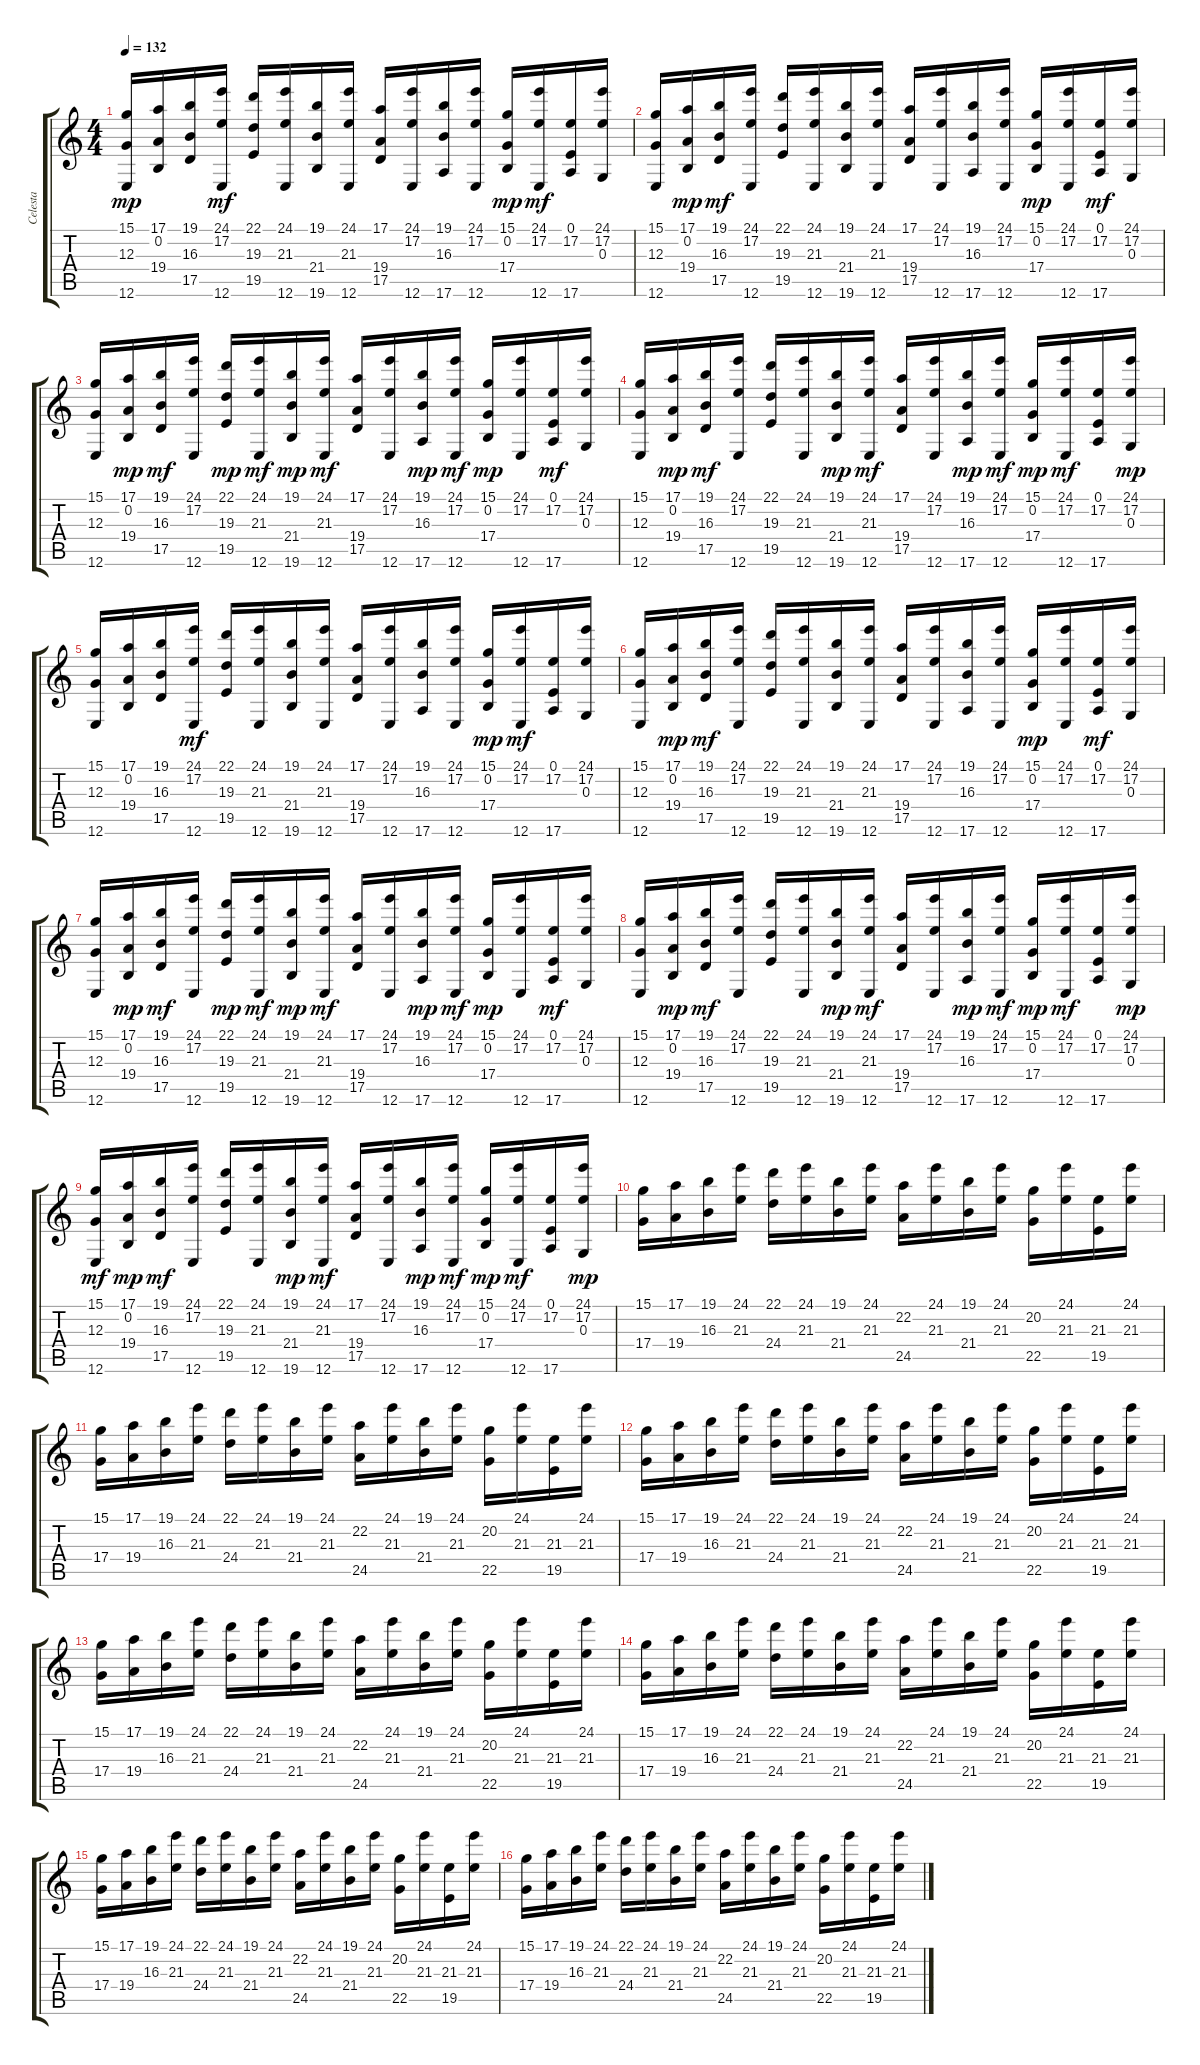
\track ("Celesta" "Celesta") {instrument celesta}
\staff {score tabs}
\tuning (E4 B3 G3 D3 A2 E2) {hide}
\ts (4 4)
\tempo 132
\clef g2
\ks c
(15.1 12.3 12.6).16{dy mp} (17.1 0.2 19.4).16 (19.1 16.3 17.5).16 (24.1 17.2 12.6).16{dy mf} (22.1 19.3 19.5).16 (24.1 21.3 12.6).16 (19.1 21.4 19.6).16 (24.1 21.3 12.6).16 (17.1 19.4 17.5).16 (24.1 17.2 12.6).16 (19.1 16.3 17.6).16 (24.1 17.2 12.6).16 (15.1 0.2 17.4).16{dy mp} (24.1 17.2 12.6).16{dy mf} (0.1 17.2 17.6).16 (24.1 17.2 0.3).16 |
(15.1 12.3 12.6).16 (17.1 0.2 19.4).16{dy mp} (19.1 16.3 17.5).16{dy mf} (24.1 17.2 12.6).16 (22.1 19.3 19.5).16 (24.1 21.3 12.6).16 (19.1 21.4 19.6).16 (24.1 21.3 12.6).16 (17.1 19.4 17.5).16 (24.1 17.2 12.6).16 (19.1 16.3 17.6).16 (24.1 17.2 12.6).16 (15.1 0.2 17.4).16{dy mp} (24.1 17.2 12.6).16 (0.1 17.2 17.6).16{dy mf} (24.1 17.2 0.3).16 |
(15.1 12.3 12.6).16 (17.1 0.2 19.4).16{dy mp} (19.1 16.3 17.5).16{dy mf} (24.1 17.2 12.6).16 (22.1 19.3 19.5).16{dy mp} (24.1 21.3 12.6).16{dy mf} (19.1 21.4 19.6).16{dy mp} (24.1 21.3 12.6).16{dy mf} (17.1 19.4 17.5).16 (24.1 17.2 12.6).16 (19.1 16.3 17.6).16{dy mp} (24.1 17.2 12.6).16{dy mf} (15.1 0.2 17.4).16{dy mp} (24.1 17.2 12.6).16 (0.1 17.2 17.6).16{dy mf} (24.1 17.2 0.3).16 |
(15.1 12.3 12.6).16 (17.1 0.2 19.4).16{dy mp} (19.1 16.3 17.5).16{dy mf} (24.1 17.2 12.6).16 (22.1 19.3 19.5).16 (24.1 21.3 12.6).16 (19.1 21.4 19.6).16{dy mp} (24.1 21.3 12.6).16{dy mf} (17.1 19.4 17.5).16 (24.1 17.2 12.6).16 (19.1 16.3 17.6).16{dy mp} (24.1 17.2 12.6).16{dy mf} (15.1 0.2 17.4).16{dy mp} (24.1 17.2 12.6).16{dy mf} (0.1 17.2 17.6).16 (24.1 17.2 0.3).16{dy mp} |
(15.1 12.3 12.6).16 (17.1 0.2 19.4).16 (19.1 16.3 17.5).16 (24.1 17.2 12.6).16{dy mf} (22.1 19.3 19.5).16 (24.1 21.3 12.6).16 (19.1 21.4 19.6).16 (24.1 21.3 12.6).16 (17.1 19.4 17.5).16 (24.1 17.2 12.6).16 (19.1 16.3 17.6).16 (24.1 17.2 12.6).16 (15.1 0.2 17.4).16{dy mp} (24.1 17.2 12.6).16{dy mf} (0.1 17.2 17.6).16 (24.1 17.2 0.3).16 |
(15.1 12.3 12.6).16 (17.1 0.2 19.4).16{dy mp} (19.1 16.3 17.5).16{dy mf} (24.1 17.2 12.6).16 (22.1 19.3 19.5).16 (24.1 21.3 12.6).16 (19.1 21.4 19.6).16 (24.1 21.3 12.6).16 (17.1 19.4 17.5).16 (24.1 17.2 12.6).16 (19.1 16.3 17.6).16 (24.1 17.2 12.6).16 (15.1 0.2 17.4).16{dy mp} (24.1 17.2 12.6).16 (0.1 17.2 17.6).16{dy mf} (24.1 17.2 0.3).16 |
(15.1 12.3 12.6).16 (17.1 0.2 19.4).16{dy mp} (19.1 16.3 17.5).16{dy mf} (24.1 17.2 12.6).16 (22.1 19.3 19.5).16{dy mp} (24.1 21.3 12.6).16{dy mf} (19.1 21.4 19.6).16{dy mp} (24.1 21.3 12.6).16{dy mf} (17.1 19.4 17.5).16 (24.1 17.2 12.6).16 (19.1 16.3 17.6).16{dy mp} (24.1 17.2 12.6).16{dy mf} (15.1 0.2 17.4).16{dy mp} (24.1 17.2 12.6).16 (0.1 17.2 17.6).16{dy mf} (24.1 17.2 0.3).16 |
(15.1 12.3 12.6).16 (17.1 0.2 19.4).16{dy mp} (19.1 16.3 17.5).16{dy mf} (24.1 17.2 12.6).16 (22.1 19.3 19.5).16 (24.1 21.3 12.6).16 (19.1 21.4 19.6).16{dy mp} (24.1 21.3 12.6).16{dy mf} (17.1 19.4 17.5).16 (24.1 17.2 12.6).16 (19.1 16.3 17.6).16{dy mp} (24.1 17.2 12.6).16{dy mf} (15.1 0.2 17.4).16{dy mp} (24.1 17.2 12.6).16{dy mf} (0.1 17.2 17.6).16 (24.1 17.2 0.3).16{dy mp} |
(15.1 12.3 12.6).16{dy mf} (17.1 0.2 19.4).16{dy mp} (19.1 16.3 17.5).16{dy mf} (24.1 17.2 12.6).16 (22.1 19.3 19.5).16 (24.1 21.3 12.6).16 (19.1 21.4 19.6).16{dy mp} (24.1 21.3 12.6).16{dy mf} (17.1 19.4 17.5).16 (24.1 17.2 12.6).16 (19.1 16.3 17.6).16{dy mp} (24.1 17.2 12.6).16{dy mf} (15.1 0.2 17.4).16{dy mp} (24.1 17.2 12.6).16{dy mf} (0.1 17.2 17.6).16 (24.1 17.2 0.3).16{dy mp} |
(15.1 17.4).16 (17.1 19.4).16 (19.1 16.3).16 (24.1 21.3).16 (22.1 24.4).16 (24.1 21.3).16 (19.1 21.4).16 (24.1 21.3).16 (22.2 24.5).16 (24.1 21.3).16 (19.1 21.4).16 (24.1 21.3).16 (20.2 22.5).16 (24.1 21.3).16 (21.3 19.5).16 (24.1 21.3).16 |
(15.1 17.4).16 (17.1 19.4).16 (19.1 16.3).16 (24.1 21.3).16 (22.1 24.4).16 (24.1 21.3).16 (19.1 21.4).16 (24.1 21.3).16 (22.2 24.5).16 (24.1 21.3).16 (19.1 21.4).16 (24.1 21.3).16 (20.2 22.5).16 (24.1 21.3).16 (21.3 19.5).16 (24.1 21.3).16 |
(15.1 17.4).16 (17.1 19.4).16 (19.1 16.3).16 (24.1 21.3).16 (22.1 24.4).16 (24.1 21.3).16 (19.1 21.4).16 (24.1 21.3).16 (22.2 24.5).16 (24.1 21.3).16 (19.1 21.4).16 (24.1 21.3).16 (20.2 22.5).16 (24.1 21.3).16 (21.3 19.5).16 (24.1 21.3).16 |
(15.1 17.4).16 (17.1 19.4).16 (19.1 16.3).16 (24.1 21.3).16 (22.1 24.4).16 (24.1 21.3).16 (19.1 21.4).16 (24.1 21.3).16 (22.2 24.5).16 (24.1 21.3).16 (19.1 21.4).16 (24.1 21.3).16 (20.2 22.5).16 (24.1 21.3).16 (21.3 19.5).16 (24.1 21.3).16 |
(15.1 17.4).16 (17.1 19.4).16 (19.1 16.3).16 (24.1 21.3).16 (22.1 24.4).16 (24.1 21.3).16 (19.1 21.4).16 (24.1 21.3).16 (22.2 24.5).16 (24.1 21.3).16 (19.1 21.4).16 (24.1 21.3).16 (20.2 22.5).16 (24.1 21.3).16 (21.3 19.5).16 (24.1 21.3).16 |
(15.1 17.4).16 (17.1 19.4).16 (19.1 16.3).16 (24.1 21.3).16 (22.1 24.4).16 (24.1 21.3).16 (19.1 21.4).16 (24.1 21.3).16 (22.2 24.5).16 (24.1 21.3).16 (19.1 21.4).16 (24.1 21.3).16 (20.2 22.5).16 (24.1 21.3).16 (21.3 19.5).16 (24.1 21.3).16 |
(15.1 17.4).16 (17.1 19.4).16 (19.1 16.3).16 (24.1 21.3).16 (22.1 24.4).16 (24.1 21.3).16 (19.1 21.4).16 (24.1 21.3).16 (22.2 24.5).16 (24.1 21.3).16 (19.1 21.4).16 (24.1 21.3).16 (20.2 22.5).16 (24.1 21.3).16 (21.3 19.5).16 (24.1 21.3).16
